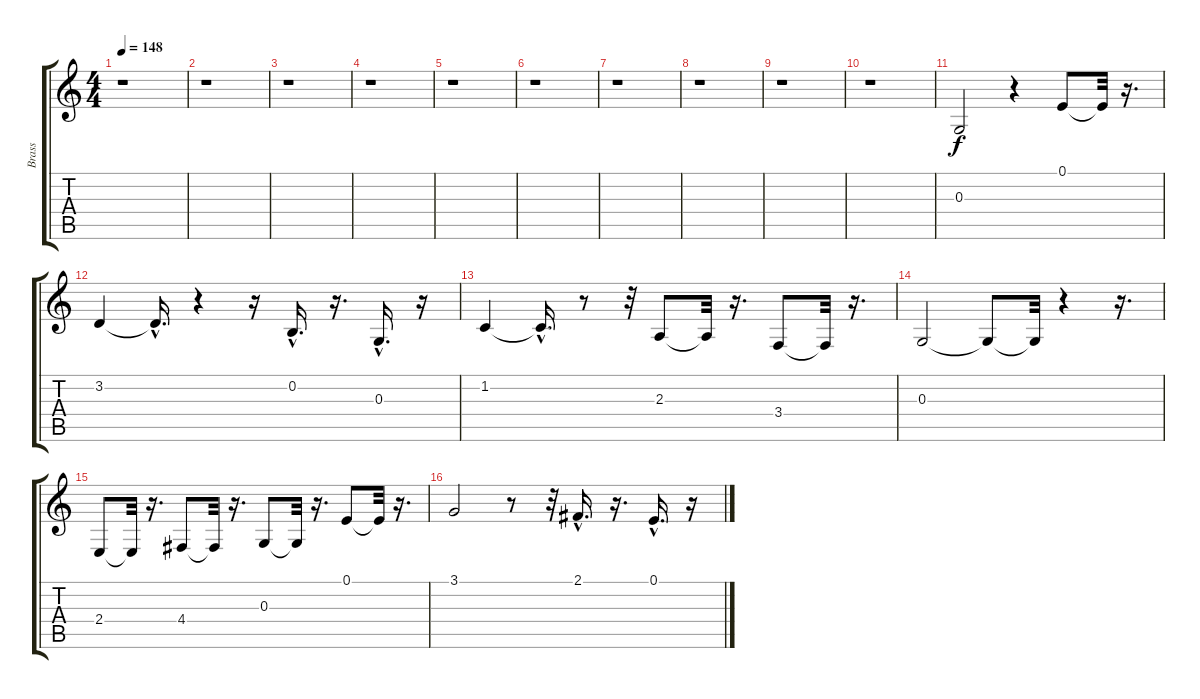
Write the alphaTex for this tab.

\track ("Brass" "Brass") {instrument synthbrass1}
\staff {score tabs}
\tuning (E4 B3 G3 D3 A2 E2) {hide}
\ts (4 4)
\tempo 148
\clef g2
\ks c
r.1{dy f} |
r.1 |
r.1 |
r.1 |
r.1 |
r.1 |
r.1 |
r.1 |
r.1 |
r.1 |
0.3.2{volume 14 instrument frenchhorn} r.4 0.1.8 0.1{t}.32 r.16{d} |
3.2.4 3.2{hac t}.16{d} r.4 r.16 0.2{hac}.16{d} r.16{d} 0.3{hac}.16{d} r.16 |
1.2.4 1.2{hac t}.16{d} r.8 r.32 2.3.8 2.3{t}.32 r.16{d} 3.4.8 3.4{t}.32 r.16{d} |
0.3.2 0.3{t}.8 0.3{t}.32 r.4 r.16{d} |
2.4.8 2.4{t}.32 r.16{d} 4.4.8 4.4{t}.32 r.16{d} 0.3.8 0.3{t}.32 r.16{d} 0.1.8 0.1{t}.32 r.16{d} |
3.1.2 r.8 r.32 2.1{hac}.16{d} r.16{d} 0.1{hac}.16{d} r.16
